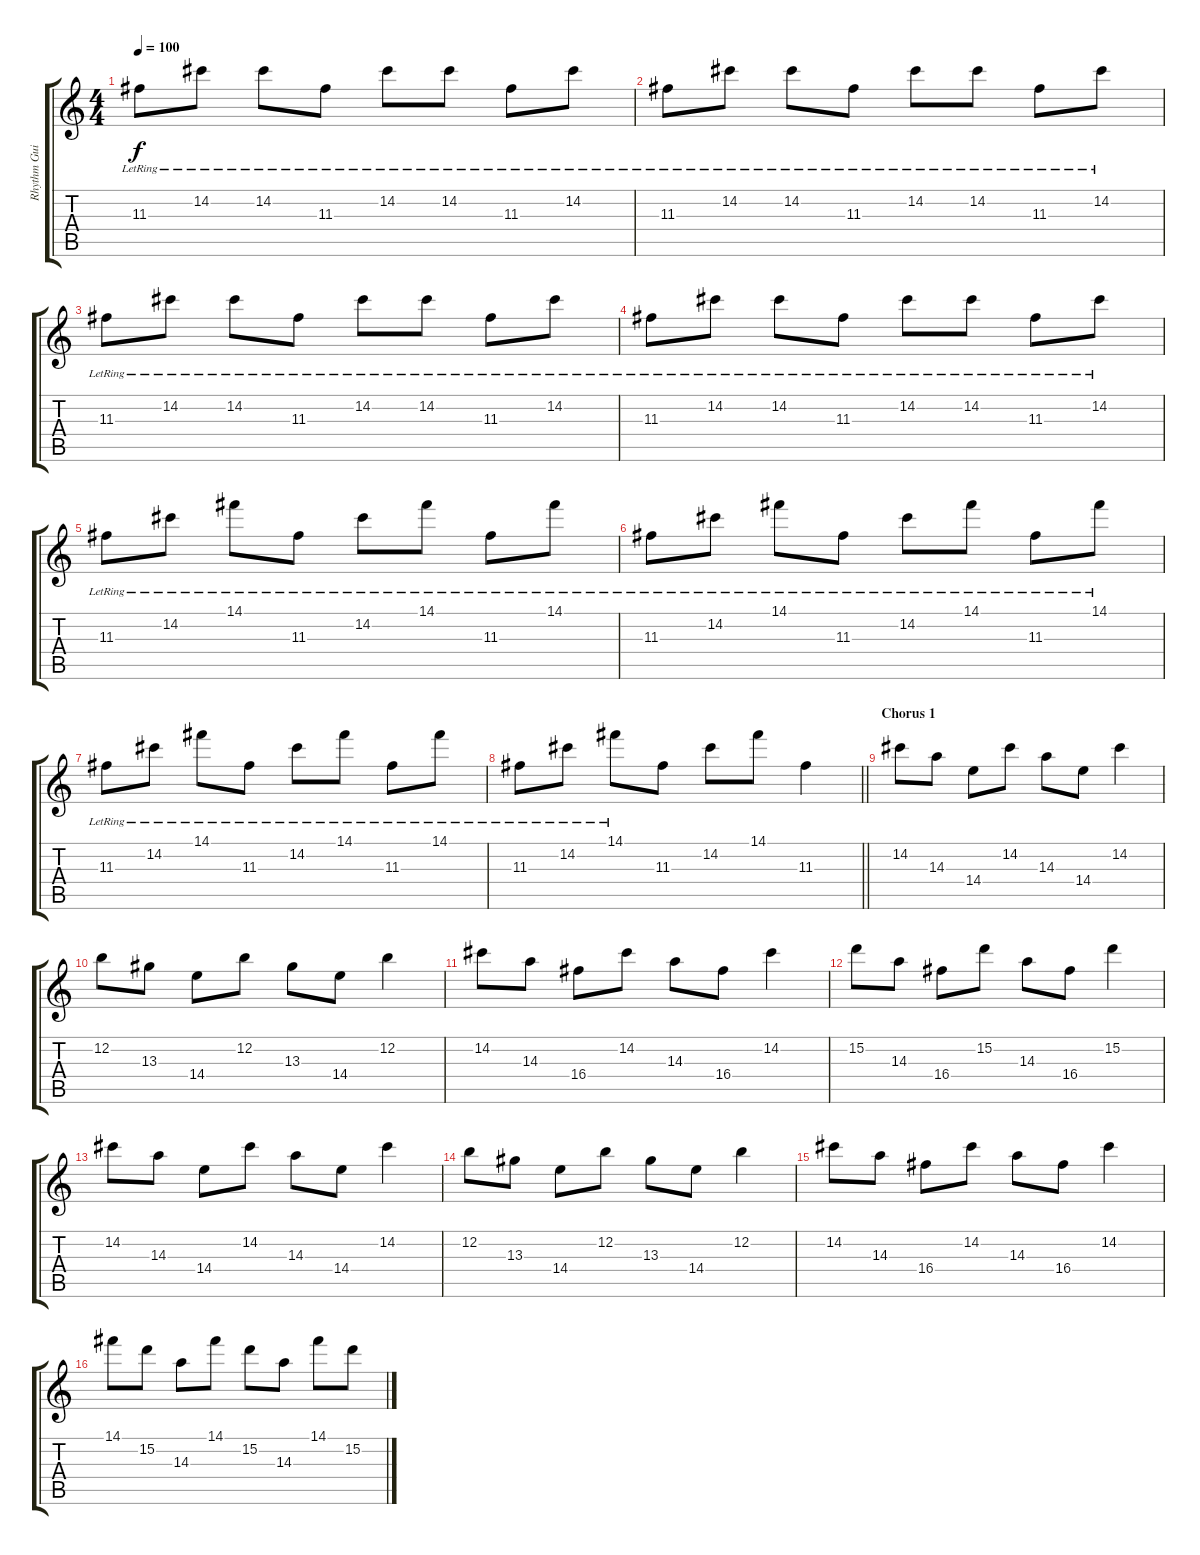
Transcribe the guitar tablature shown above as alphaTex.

\track ("Rhythm Guitar (John Frusciante)" "Rhythm Gui") {instrument overdrivenguitar}
\staff {score tabs}
\tuning (E4 B3 G3 D3 A2 E2) {hide}
\ts (4 4)
\tempo 100
\clef g2
\ks c
11.3{lr}.8{dy f} 14.2{lr}.8 14.2{lr}.8 11.3{lr}.8 14.2{lr}.8 14.2{lr}.8 11.3{lr}.8 14.2{lr}.8 |
11.3{lr}.8 14.2{lr}.8 14.2{lr}.8 11.3{lr}.8 14.2{lr}.8 14.2{lr}.8 11.3{lr}.8 14.2{lr}.8 |
11.3{lr}.8 14.2{lr}.8 14.2{lr}.8 11.3{lr}.8 14.2{lr}.8 14.2{lr}.8 11.3{lr}.8 14.2{lr}.8 |
11.3{lr}.8 14.2{lr}.8 14.2{lr}.8 11.3{lr}.8 14.2{lr}.8 14.2{lr}.8 11.3{lr}.8 14.2{lr}.8 |
11.3{lr}.8 14.2{lr}.8 14.1{lr}.8 11.3{lr}.8 14.2{lr}.8 14.1{lr}.8 11.3{lr}.8 14.1{lr}.8 |
11.3{lr}.8 14.2{lr}.8 14.1{lr}.8 11.3{lr}.8 14.2{lr}.8 14.1{lr}.8 11.3{lr}.8 14.1{lr}.8 |
11.3{lr}.8 14.2{lr}.8 14.1{lr}.8 11.3{lr}.8 14.2{lr}.8 14.1{lr}.8 11.3{lr}.8 14.1{lr}.8 |
\barLineRight lightlight
11.3{lr}.8 14.2{lr}.8 14.1{lr}.8 11.3.8 14.2.8 14.1.8 11.3.4 |
\section ("" "Chorus 1")
14.2.8 14.3.8 14.4.8 14.2.8 14.3.8 14.4.8 14.2.4 |
12.2.8 13.3.8 14.4.8 12.2.8 13.3.8 14.4.8 12.2.4 |
14.2.8 14.3.8 16.4.8 14.2.8 14.3.8 16.4.8 14.2.4 |
15.2.8 14.3.8 16.4.8 15.2.8 14.3.8 16.4.8 15.2.4 |
14.2.8 14.3.8 14.4.8 14.2.8 14.3.8 14.4.8 14.2.4 |
12.2.8 13.3.8 14.4.8 12.2.8 13.3.8 14.4.8 12.2.4 |
14.2.8 14.3.8 16.4.8 14.2.8 14.3.8 16.4.8 14.2.4 |
14.1.8 15.2.8 14.3.8 14.1.8 15.2.8 14.3.8 14.1.8 15.2.8
